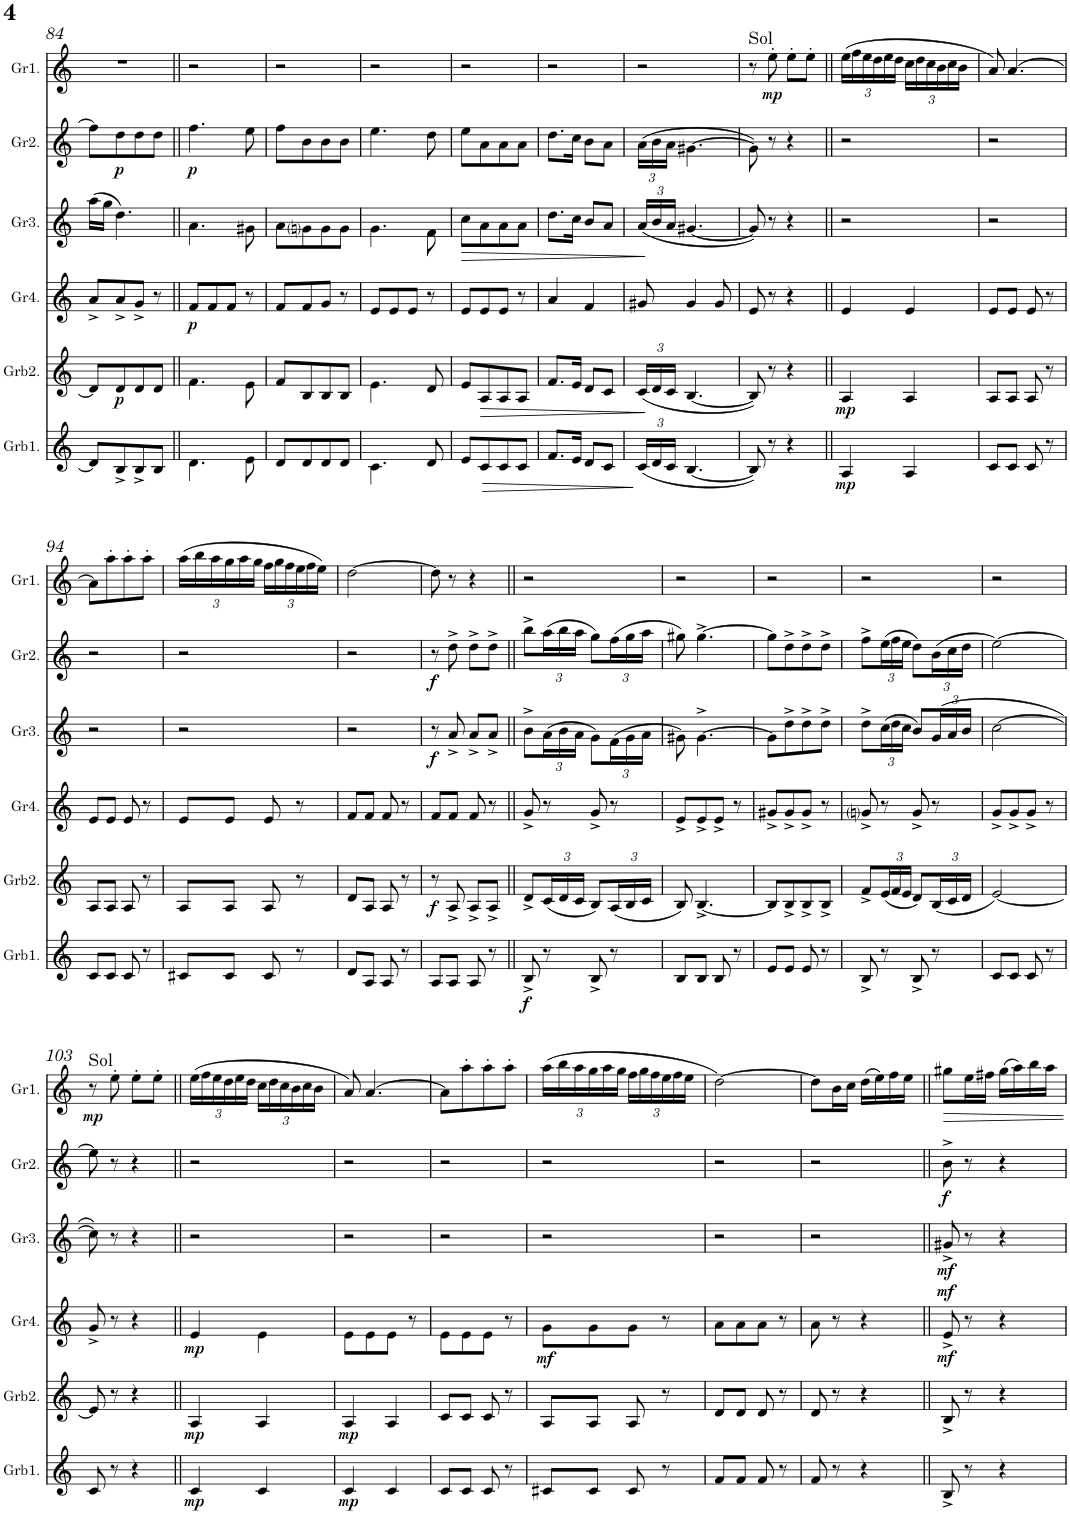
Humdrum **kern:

**kern	**dynam	**kern	**dynam	**kern	**dynam	**kern	**dynam	**kern	**dynam	**kern	**dynam
*part6	*part6	*part5	*part5	*part4	*part4	*part3	*part3	*part2	*part2	*part1	*part1
*staff6	*staff6	*staff5	*staff5	*staff4	*staff4	*staff3	*staff3	*staff2	*staff2	*staff1	*staff1
*I"Gralla baixa1	*	*I"Gralla baixa2	*	*I"Gralla4	*	*I"Gralla3	*	*I"Gralla2	*	*I"Gralla1	*
*I'Grb1.	*	*I'Grb2.	*	*I'Gr4.	*	*I'Gr3.	*	*I'Gr2.	*	*I'Gr1.	*
!!LO:PB:g=z
*clefG2	*	*clefG2	*	*clefG2	*	*clefG2	*	*clefG2	*	*clefG2	*
*k[]	*	*k[]	*	*k[]	*	*k[]	*	*k[]	*	*k[]	*
*M2/4	*	*M2/4	*	*M2/4	*	*M2/4	*	*M2/4	*	*M2/4	*
=84	=84	=84	=84	=84	=84	=84	=84	=84	=84	=84	=84
8d/L]	.	8d/L]	.	8a^/L	.	(16aa\LL	.	8ff\L]	.	2r	.
.	.	.	.	.	.	16gg\JJ	.	.	.	.	.
!	!	!	!LO:DY:b	!	!	!	!	!	!LO:DY:b	!	!
8B^/	.	8d/	p	8a^/	.	4.dd\)	.	8dd\	p	.	.
8B^/	.	8d/	.	8g^/J	.	.	.	8dd\	.	.	.
8B/J	.	8d/J	.	8r	.	.	.	8dd\J	.	.	.
=85||	=85||	=85||	=85||	=85||	=85||	=85||	=85||	=85||	=85||	=85||	=85||
!	!	!	!	!	!LO:DY:b	!	!	!	!LO:DY:b	!	!
4.d\	.	4.f\	.	8f/L	p	4.a\	.	4.ff\	p	2r	.
.	.	.	.	8f/	.	.	.	.	.	.	.
.	.	.	.	8f/J	.	.	.	.	.	.	.
8e\	.	8e\	.	8r	.	8g#X\	.	8ee\	.	.	.
=86	=86	=86	=86	=86	=86	=86	=86	=86	=86	=86	=86
8d/L	.	8f/L	.	8f/L	.	8a\L	.	8ff\L	.	2r	.
8d/	.	8B/	.	8f/	.	8gni\	.	8b\	.	.	.
8d/	.	8B/	.	8g/J	.	8g\	.	8b\	.	.	.
8d/J	.	8B/J	.	8r	.	8g\J	.	8b\J	.	.	.
=87	=87	=87	=87	=87	=87	=87	=87	=87	=87	=87	=87
4.c\	.	4.e\	.	8e/L	.	4.g\	.	4.ee\	.	2r	.
.	.	.	.	8e/	.	.	.	.	.	.	.
.	.	.	.	8e/J	.	.	.	.	.	.	.
8d/	.	8d/	.	8r	.	8f\	.	8dd\	.	.	.
=88	=88	=88	=88	=88	=88	=88	=88	=88	=88	=88	=88
!	!	!	!	!	!	!	!LO:HP:b	!	!	!	!
8e/L	.	8e/L	.	8e/L	.	8cc\L	>	8ee\L	.	2r	.
!	!LO:HP:b	!	!LO:HP:b	!	!	!	!	!	!	!	!
8c/	>	8A/	>	8e/	.	8a\	.	8a\	.	.	.
8c/	.	8A/	.	8e/J	.	8a\	.	8a\	.	.	.
8c/J	.	8A/J	.	8r	.	8a\J	.	8a\J	.	.	.
=89	=89	=89	=89	=89	=89	=89	=89	=89	=89	=89	=89
8.f/L	.	8.f/L	.	4a/	.	8.dd\L	.	8.dd\L	.	2r	.
16e/Jk	.	16e/Jk	.	.	.	16cc\Jk	.	16cc\Jk	.	.	.
8d/L	.	8d/L	.	4f/	.	8b/L	.	8b\L	.	.	.
8c/J	.	8c/J	.	.	.	8a/J	.	8a\J	.	.	.
=90	=90	=90	=90	=90	=90	=90	=90	=90	=90	=90	=90
*Xbrackettup	*	*Xbrackettup	*	*	*	*Xbrackettup	*	*Xbrackettup	*	*	*
(24c/LL	.	(24c/LL	.	8g#X/	.	(24a/LL	.	(24a\LL	.	2r	.
24d/	]	24d/	]	.	.	24b/	]	24b\	.	.	.
24c/JJ	.	24c/JJ	.	.	.	24a/JJ	.	24a\JJ	.	.	.
[4.B/	.	[4.B/	.	4g#/	.	[4.g#X/	.	[4.g#X\	.	.	.
.	.	.	.	8g#/	.	.	.	.	.	.	.
=91	=91	=91	=91	=91	=91	=91	=91	=91	=91	=91	=91
!	!	!	!	!	!	!	!	!	!	!LO:TX:a:t=Sol	!
8B/])	.	8B/])	.	8e/	.	8g#/])	.	8g#\])	.	8r	.
!	!	!	!	!	!	!	!	!	!	!	!LO:DY:b
8r	.	8r	.	8r	.	8r	.	8r	.	8ee'\	mp
4r	.	4r	.	4r	.	4r	.	4r	.	8ee'\L	.
.	.	.	.	.	.	.	.	.	.	8ee'\J	.
=92||	=92||	=92||	=92||	=92||	=92||	=92||	=92||	=92||	=92||	=92||	=92||
*	*	*	*	*	*	*	*	*	*	*Xbrackettup	*
!	!LO:DY:b	!	!LO:DY:b	!	!	!	!	!	!	!	!
4A/	mp	4A/	mp	4e/	.	2r	.	2r	.	(24ee\LL	.
.	.	.	.	.	.	.	.	.	.	24ff\	.
.	.	.	.	.	.	.	.	.	.	24ee\	.
.	.	.	.	.	.	.	.	.	.	24dd\	.
.	.	.	.	.	.	.	.	.	.	24ee\	.
.	.	.	.	.	.	.	.	.	.	24dd\JJ	.
4A/	.	4A/	.	4e/	.	.	.	.	.	24cc\LL	.
.	.	.	.	.	.	.	.	.	.	24dd\	.
.	.	.	.	.	.	.	.	.	.	24cc\	.
.	.	.	.	.	.	.	.	.	.	24b\	.
.	.	.	.	.	.	.	.	.	.	24cc\	.
.	.	.	.	.	.	.	.	.	.	24b\JJ	.
=93	=93	=93	=93	=93	=93	=93	=93	=93	=93	=93	=93
8c/L	.	8A/L	.	8e/L	.	2r	.	2r	.	8a/)	.
8c/J	.	8A/J	.	8e/J	.	.	.	.	.	[4.a/	.
8c/	.	8A/	.	8e/	.	.	.	.	.	.	.
8r	.	8r	.	8r	.	.	.	.	.	.	.
!!LO:LB:g=z
=94	=94	=94	=94	=94	=94	=94	=94	=94	=94	=94	=94
8c/L	.	8A/L	.	8e/L	.	2r	.	2r	.	8a\L]	.
8c/J	.	8A/J	.	8e/J	.	.	.	.	.	8aa'\	.
8c/	.	8A/	.	8e/	.	.	.	.	.	8aa'\	.
8r	.	8r	.	8r	.	.	.	.	.	8aa'\J	.
=95	=95	=95	=95	=95	=95	=95	=95	=95	=95	=95	=95
8c#X/L	.	8A/L	.	8e/L	.	2r	.	2r	.	(24aa\LL	.
.	.	.	.	.	.	.	.	.	.	24bb\	.
.	.	.	.	.	.	.	.	.	.	24aa\	.
8c#/J	.	8A/J	.	8e/J	.	.	.	.	.	24gg\	.
.	.	.	.	.	.	.	.	.	.	24aa\	.
.	.	.	.	.	.	.	.	.	.	24gg\JJ	.
8c#/	.	8A/	.	8e/	.	.	.	.	.	24ff\LL	.
.	.	.	.	.	.	.	.	.	.	24gg\	.
.	.	.	.	.	.	.	.	.	.	24ff\	.
8r	.	8r	.	8r	.	.	.	.	.	24ee\	.
.	.	.	.	.	.	.	.	.	.	24ff\	.
.	.	.	.	.	.	.	.	.	.	24ee\JJ)	.
=96	=96	=96	=96	=96	=96	=96	=96	=96	=96	=96	=96
8d/L	.	8d/L	.	8f/L	.	2r	.	2r	.	[2dd\	.
8A/J	.	8A/J	.	8f/J	.	.	.	.	.	.	.
8A/	.	8A/	.	8f/	.	.	.	.	.	.	.
8r	.	8r	.	8r	.	.	.	.	.	.	.
=97	=97	=97	=97	=97	=97	=97	=97	=97	=97	=97	=97
!	!	!	!LO:DY:b	!	!	!	!LO:DY:b	!	!LO:DY:b	!	!
8A/L	.	8r	f	8f/L	.	8r	f	8r	f	8dd\]	.
8A/J	.	8A^/	.	8f/J	.	8a^/	.	8dd^\	.	8r	.
8A/	.	8A^/L	.	8f/	.	8a^/L	.	8dd^\L	.	4r	.
8r	.	8A^/J	.	8r	.	8a^/J	.	8dd^\J	.	.	.
=98||	=98||	=98||	=98||	=98||	=98||	=98||	=98||	=98||	=98||	=98||	=98||
!	!LO:DY:b	!	!	!	!	!	!	!	!	!	!
8B^/	f	8d^/L	.	8g^/	.	8b^\L	.	8bb^\L	.	2r	.
8r	.	(24c/L	.	8r	.	(24a\L	.	(24aa\L	.	.	.
.	.	24d/	.	.	.	24b\	.	24bb\	.	.	.
.	.	24c/JJ	.	.	.	24a\JJ	.	24aa\JJ	.	.	.
8B^/	.	8B/L)	.	8g^/	.	8g\L)	.	8gg\L)	.	.	.
8r	.	(24A/L	.	8r	.	(24f\L	.	(24ff\L	.	.	.
.	.	24B/	.	.	.	24g\	.	24gg\	.	.	.
.	.	24c/JJ	.	.	.	24a\JJ	.	24aa\JJ	.	.	.
=99	=99	=99	=99	=99	=99	=99	=99	=99	=99	=99	=99
8B/L	.	8B/)	.	8e^/L	.	8g#X\)	.	8gg#X\)	.	2r	.
8B/J	.	[4.B^/	.	8e^/	.	[4.g#^\	.	[4.gg#^\	.	.	.
8B/	.	.	.	8e^/J	.	.	.	.	.	.	.
8r	.	.	.	8r	.	.	.	.	.	.	.
=100	=100	=100	=100	=100	=100	=100	=100	=100	=100	=100	=100
8e/L	.	8B/L]	.	8g#X^/L	.	8g#\L]	.	8gg#\L]	.	2r	.
8e/J	.	8B^/	.	8g#^/	.	8dd^\	.	8dd^\	.	.	.
8e/	.	8B^/	.	8g#^/J	.	8dd^\	.	8dd^\	.	.	.
8r	.	8B^/J	.	8r	.	8dd^\J	.	8dd^\J	.	.	.
=101	=101	=101	=101	=101	=101	=101	=101	=101	=101	=101	=101
8B^/	.	8f^/L	.	8gni^/	.	8dd^\L	.	8ff^\L	.	2r	.
8r	.	(24e/L	.	8r	.	(24cc\L	.	(24ee\L	.	.	.
.	.	24f/	.	.	.	24dd\	.	24ff\	.	.	.
.	.	24e/JJ	.	.	.	24cc\JJ	.	24ee\JJ	.	.	.
8B^/	.	8d/L)	.	8g^/	.	8b/L)	.	8dd\L)	.	.	.
8r	.	(24B/L	.	8r	.	(24g/L	.	(24b\L	.	.	.
.	.	24c/	.	.	.	24a/	.	24cc\	.	.	.
.	.	24d/JJ	.	.	.	24b/JJ	.	24dd\JJ	.	.	.
=102	=102	=102	=102	=102	=102	=102	=102	=102	=102	=102	=102
8c/L	.	[2e/)	.	8g^/L	.	[2cc\	.	[2ee\)	.	2r	.
8c/J	.	.	.	8g^/	.	.	.	.	.	.	.
8c/	.	.	.	8g^/J	.	.	.	.	.	.	.
8r	.	.	.	8r	.	.	.	.	.	.	.
!!LO:LB:g=z
=103	=103	=103	=103	=103	=103	=103	=103	=103	=103	=103	=103
!	!	!	!	!	!	!	!	!	!	!LO:TX:a:t=Sol	!
!	!	!	!	!	!	!	!	!	!	!	!LO:DY:b
8c/	.	8e/]	.	8g^/	.	8cc\])	.	8ee\]	.	8r	mp
8r	.	8r	.	8r	.	8r	.	8r	.	8ee'\	.
4r	.	4r	.	4r	.	4r	.	4r	.	8ee'\L	.
.	.	.	.	.	.	.	.	.	.	8ee'\J	.
=104||	=104||	=104||	=104||	=104||	=104||	=104||	=104||	=104||	=104||	=104||	=104||
!	!LO:DY:b	!	!LO:DY:b	!	!LO:DY:b	!	!	!	!	!	!
4c/	mp	4A/	mp	4e/	mp	2r	.	2r	.	(24ee\LL	.
.	.	.	.	.	.	.	.	.	.	24ff\	.
.	.	.	.	.	.	.	.	.	.	24ee\	.
.	.	.	.	.	.	.	.	.	.	24dd\	.
.	.	.	.	.	.	.	.	.	.	24ee\	.
.	.	.	.	.	.	.	.	.	.	24dd\JJ	.
4c/	.	4A/	.	4e\	.	.	.	.	.	24cc\LL	.
.	.	.	.	.	.	.	.	.	.	24dd\	.
.	.	.	.	.	.	.	.	.	.	24cc\	.
.	.	.	.	.	.	.	.	.	.	24b\	.
.	.	.	.	.	.	.	.	.	.	24cc\	.
.	.	.	.	.	.	.	.	.	.	24b\JJ	.
=105	=105	=105	=105	=105	=105	=105	=105	=105	=105	=105	=105
!	!LO:DY:b	!	!LO:DY:b	!	!	!	!	!	!	!	!
4c/	mp	4A/	mp	8e\L	.	2r	.	2r	.	8a/)	.
.	.	.	.	8e\	.	.	.	.	.	[4.a/	.
4c/	.	4A/	.	8e\J	.	.	.	.	.	.	.
.	.	.	.	8r	.	.	.	.	.	.	.
=106	=106	=106	=106	=106	=106	=106	=106	=106	=106	=106	=106
8c/L	.	8c/L	.	8e\L	.	2r	.	2r	.	8a\L]	.
8c/J	.	8c/J	.	8e\	.	.	.	.	.	8aa'\	.
8c/	.	8c/	.	8e\J	.	.	.	.	.	8aa'\	.
8r	.	8r	.	8r	.	.	.	.	.	8aa'\J	.
=107	=107	=107	=107	=107	=107	=107	=107	=107	=107	=107	=107
!	!	!	!	!	!LO:DY:b	!	!	!	!	!	!
8c#X/L	.	8A/L	.	8g\L	mf	2r	.	2r	.	(24aa\LL	.
.	.	.	.	.	.	.	.	.	.	24bb\	.
.	.	.	.	.	.	.	.	.	.	24aa\	.
8c#/J	.	8A/J	.	8g\	.	.	.	.	.	24gg\	.
.	.	.	.	.	.	.	.	.	.	24aa\	.
.	.	.	.	.	.	.	.	.	.	24gg\JJ	.
8c#/	.	8A/	.	8g\J	.	.	.	.	.	24ff\LL	.
.	.	.	.	.	.	.	.	.	.	24gg\	.
.	.	.	.	.	.	.	.	.	.	24ff\	.
8r	.	8r	.	8r	.	.	.	.	.	24ee\	.
.	.	.	.	.	.	.	.	.	.	24ff\	.
.	.	.	.	.	.	.	.	.	.	24ee\JJ	.
=108	=108	=108	=108	=108	=108	=108	=108	=108	=108	=108	=108
8f/L	.	8d/L	.	8a\L	.	2r	.	2r	.	[2dd\)	.
8f/J	.	8d/J	.	8a\	.	.	.	.	.	.	.
8f/	.	8d/	.	8a\J	.	.	.	.	.	.	.
8r	.	8r	.	8r	.	.	.	.	.	.	.
=109	=109	=109	=109	=109	=109	=109	=109	=109	=109	=109	=109
8f/	.	8d/	.	8a\	.	2r	.	2r	.	8dd\L]	.
8r	.	8r	.	8r	.	.	.	.	.	16b\L	.
.	.	.	.	.	.	.	.	.	.	16cc\JJ	.
4r	.	4r	.	4r	.	.	.	.	.	(16dd\LL	.
.	.	.	.	.	.	.	.	.	.	16ee\)	.
.	.	.	.	.	.	.	.	.	.	16ff\	.
.	.	.	.	.	.	.	.	.	.	16ee\JJ	.
=110||	=110||	=110||	=110||	=110||	=110||	=110||	=110||	=110||	=110||	=110||	=110||
!	!	!	!	!	!LO:DY:b	!	!	!	!	!	!
!	!	!	!	!	!LO:DY:n=1:a	!	!LO:DY:b	!	!LO:DY:b	!	!
8B^/	.	8B^/	.	8e^/	mf mf	8g#X^/	mf	8b^\	f	8gg#X\L	.
8r	.	8r	.	8r	.	8r	.	8r	.	16ee\L	.
.	.	.	.	.	.	.	.	.	.	16ff#X\JJ	.
4r	.	4r	.	4r	.	4r	.	4r	.	(16gg#\LL	.
.	.	.	.	.	.	.	.	.	.	16aa\)	.
.	.	.	.	.	.	.	.	.	.	16bb\	.
.	.	.	.	.	.	.	.	.	.	16aa\JJ	.
=	=	=	=	=	=	=	=	=	=	=	=
*-	*-	*-	*-	*-	*-	*-	*-	*-	*-	*-	*-
